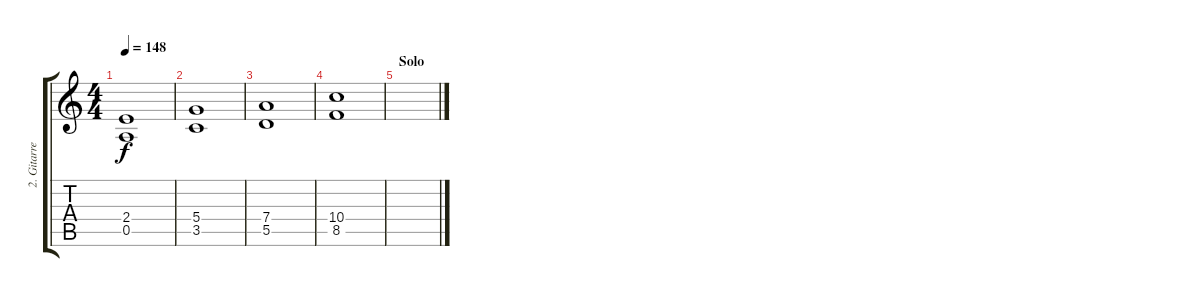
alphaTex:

\track ("2. Gitarre" "2. Gitarre") {instrument overdrivenguitar}
\staff {score tabs}
\tuning (E4 B3 G3 D3 A2 E2) {hide}
\ts (4 4)
\tempo 148
\clef g2
\ks c
(2.4 0.5).1{dy f} |
(5.4 3.5).1 |
(7.4 5.5).1 |
(10.4 8.5).1 |
\section ("" "Solo")
